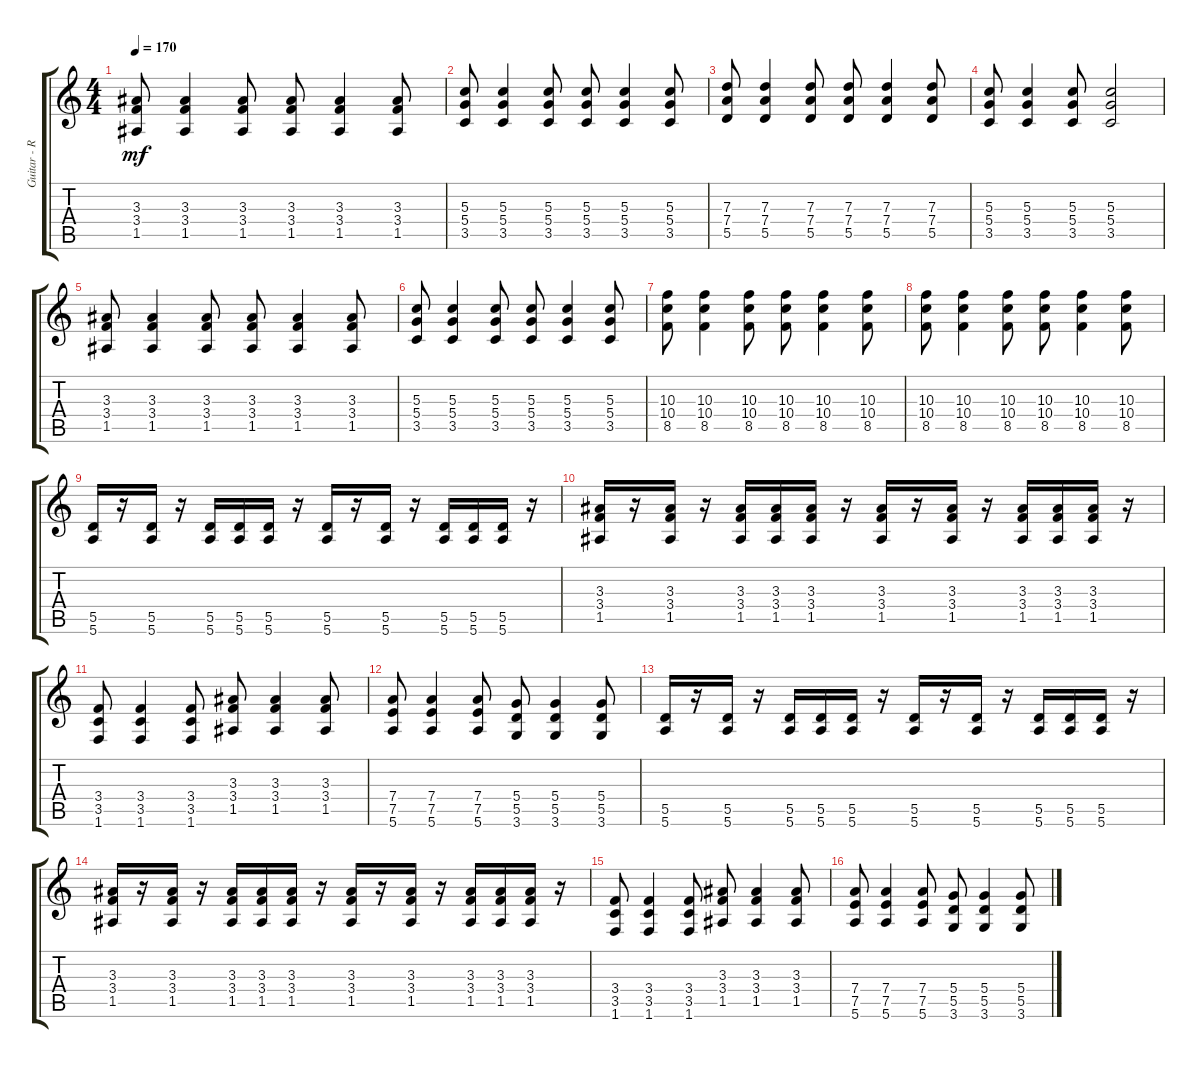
\track ("Guitar - Ronald van Maren" "Guitar - R") {instrument distortionguitar}
\staff {score tabs}
\tuning (E4 B3 G3 D3 A2 E2) {hide}
\ts (4 4)
\tempo 170
\clef g2
\ks c
(3.3 3.4 1.5).8{dy mf} (3.3 3.4 1.5).4 (3.3 3.4 1.5).8 (3.3 3.4 1.5).8 (3.3 3.4 1.5).4 (3.3 3.4 1.5).8 |
(5.3 5.4 3.5).8 (5.3 5.4 3.5).4 (5.3 5.4 3.5).8 (5.3 5.4 3.5).8 (5.3 5.4 3.5).4 (5.3 5.4 3.5).8 |
(7.3 7.4 5.5).8 (7.3 7.4 5.5).4 (7.3 7.4 5.5).8 (7.3 7.4 5.5).8 (7.3 7.4 5.5).4 (7.3 7.4 5.5).8 |
(5.3 5.4 3.5).8 (5.3 5.4 3.5).4 (5.3 5.4 3.5).8 (5.3 5.4 3.5).2 |
(3.3 3.4 1.5).8 (3.3 3.4 1.5).4 (3.3 3.4 1.5).8 (3.3 3.4 1.5).8 (3.3 3.4 1.5).4 (3.3 3.4 1.5).8 |
(5.3 5.4 3.5).8 (5.3 5.4 3.5).4 (5.3 5.4 3.5).8 (5.3 5.4 3.5).8 (5.3 5.4 3.5).4 (5.3 5.4 3.5).8 |
(10.3 10.4 8.5).8 (10.3 10.4 8.5).4 (10.3 10.4 8.5).8 (10.3 10.4 8.5).8 (10.3 10.4 8.5).4 (10.3 10.4 8.5).8 |
(10.3 10.4 8.5).8 (10.3 10.4 8.5).4 (10.3 10.4 8.5).8 (10.3 10.4 8.5).8 (10.3 10.4 8.5).4 (10.3 10.4 8.5).8 |
(5.5 5.6).16 r.16 (5.5 5.6).16 r.16 (5.5 5.6).16 (5.5 5.6).16 (5.5 5.6).16 r.16 (5.5 5.6).16 r.16 (5.5 5.6).16 r.16 (5.5 5.6).16 (5.5 5.6).16 (5.5 5.6).16 r.16 |
(3.3 3.4 1.5).16 r.16 (3.3 3.4 1.5).16 r.16 (3.3 3.4 1.5).16 (3.3 3.4 1.5).16 (3.3 3.4 1.5).16 r.16 (3.3 3.4 1.5).16 r.16 (3.3 3.4 1.5).16 r.16 (3.3 3.4 1.5).16 (3.3 3.4 1.5).16 (3.3 3.4 1.5).16 r.16 |
(3.4 3.5 1.6).8 (3.4 3.5 1.6).4 (3.4 3.5 1.6).8 (3.3 3.4 1.5).8 (3.3 3.4 1.5).4 (3.3 3.4 1.5).8 |
(7.4 7.5 5.6).8 (7.4 7.5 5.6).4 (7.4 7.5 5.6).8 (5.4 5.5 3.6).8 (5.4 5.5 3.6).4 (5.4 5.5 3.6).8 |
(5.5 5.6).16 r.16 (5.5 5.6).16 r.16 (5.5 5.6).16 (5.5 5.6).16 (5.5 5.6).16 r.16 (5.5 5.6).16 r.16 (5.5 5.6).16 r.16 (5.5 5.6).16 (5.5 5.6).16 (5.5 5.6).16 r.16 |
(3.3 3.4 1.5).16 r.16 (3.3 3.4 1.5).16 r.16 (3.3 3.4 1.5).16 (3.3 3.4 1.5).16 (3.3 3.4 1.5).16 r.16 (3.3 3.4 1.5).16 r.16 (3.3 3.4 1.5).16 r.16 (3.3 3.4 1.5).16 (3.3 3.4 1.5).16 (3.3 3.4 1.5).16 r.16 |
(3.4 3.5 1.6).8 (3.4 3.5 1.6).4 (3.4 3.5 1.6).8 (3.3 3.4 1.5).8 (3.3 3.4 1.5).4 (3.3 3.4 1.5).8 |
(7.4 7.5 5.6).8 (7.4 7.5 5.6).4 (7.4 7.5 5.6).8 (5.4 5.5 3.6).8 (5.4 5.5 3.6).4 (5.4 5.5 3.6).8
